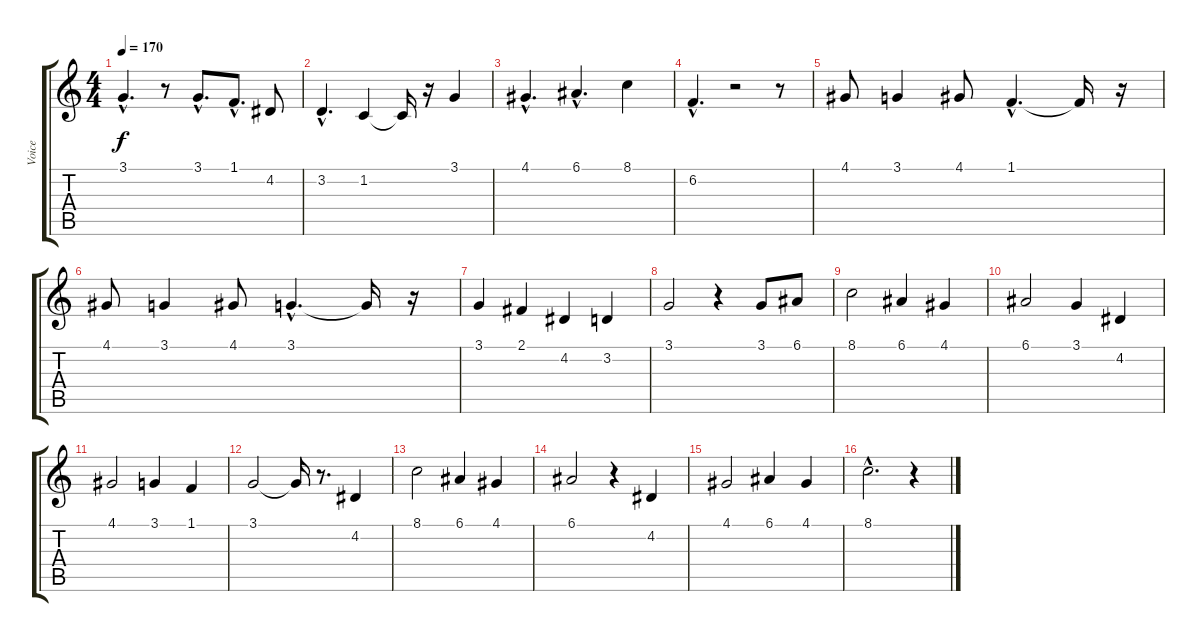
\track ("Voice" "Voice") {instrument lead6voice}
\staff {score tabs}
\tuning (E4 B3 G3 D3 A2 E2) {hide}
\ts (4 4)
\tempo 170
\clef g2
\ks c
3.1{hac}.4{d dy f} r.8 3.1{hac}.8{d} 1.1{hac}.8{d} 4.2.8 |
3.2{hac}.4{d} 1.2.4 1.2{t}.16 r.16 3.1.4 |
4.1{hac}.4{d} 6.1{hac}.4{d} 8.1.4 |
6.2{hac}.4{d} r.2 r.8 |
4.1.8 3.1.4 4.1.8 1.1{hac}.4{d} 1.1{t}.16 r.16 |
4.1.8 3.1.4 4.1.8 3.1{hac}.4{d} 3.1{t}.16 r.16 |
3.1.4 2.1.4 4.2.4 3.2.4 |
3.1.2 r.4 3.1.8 6.1.8 |
8.1.2 6.1.4 4.1.4 |
6.1.2 3.1.4 4.2.4 |
4.1.2 3.1.4 1.1.4 |
3.1.2 3.1{t}.16 r.8{d} 4.2.4 |
8.1.2 6.1.4 4.1.4 |
6.1.2 r.4 4.2.4 |
4.1.2 6.1.4 4.1.4 |
8.1{hac}.2{d} r.4
